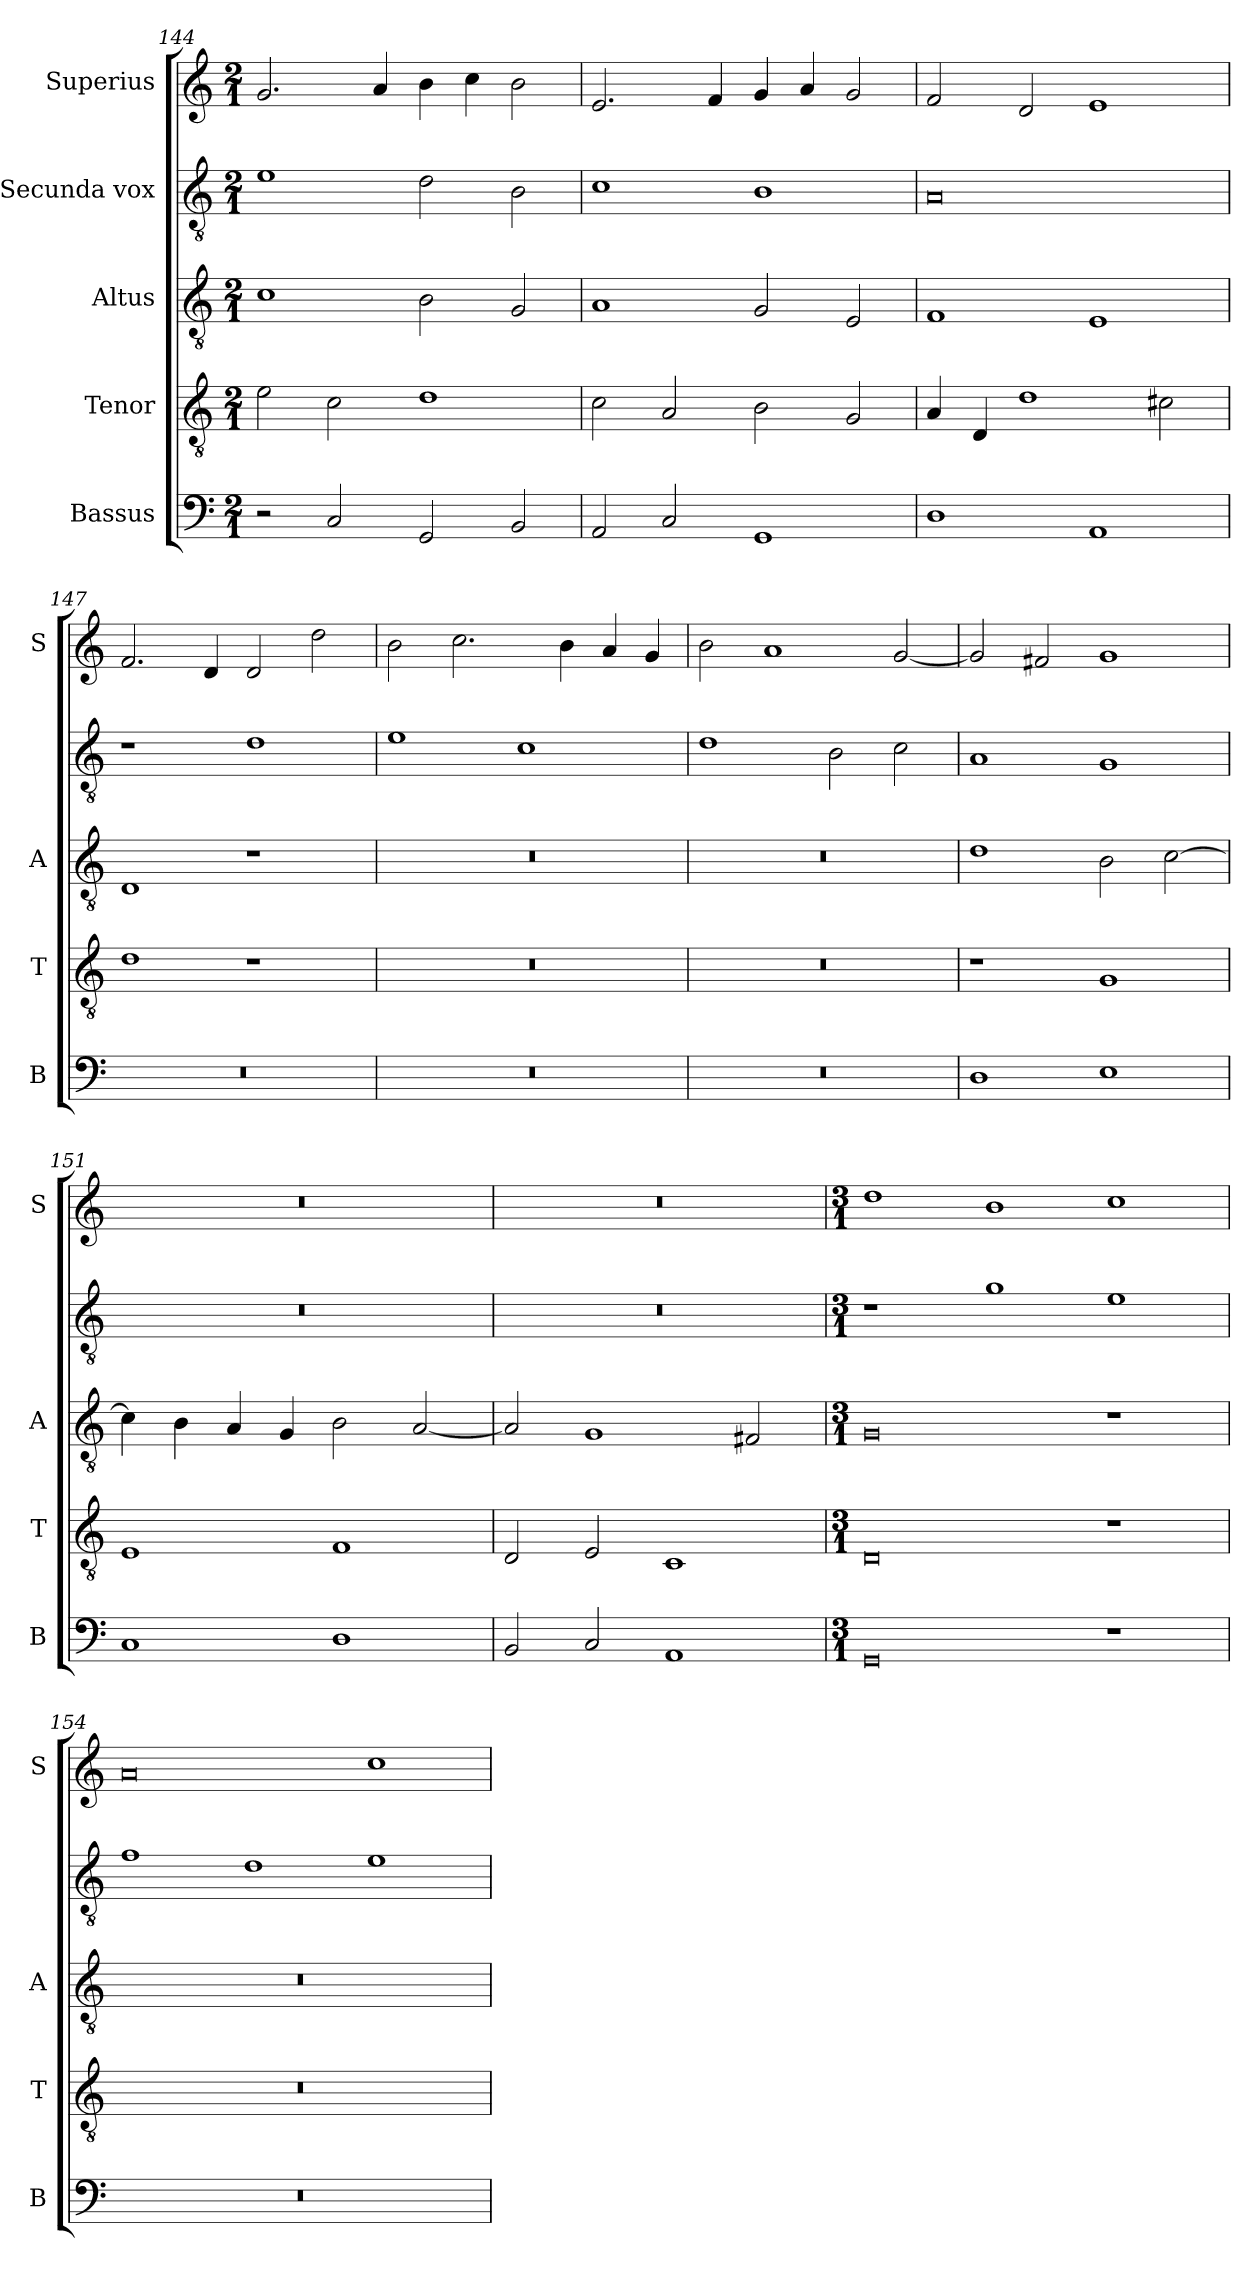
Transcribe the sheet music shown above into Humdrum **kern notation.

**kern	**kern	**kern	**kern	**kern
*part5	*part4	*part3	*part2	*part1
*staff5	*staff4	*staff3	*staff2	*staff1
*I"Bassus	*I"Tenor	*I"Altus	*I"Secunda vox	*I"Superius
*I'B	*I'T	*I'A	*	*I'S
*clefF4	*clefGv2	*clefGv2	*clefGv2	*clefG2
*k[]	*k[]	*k[]	*k[]	*k[]
*M2/1	*M2/1	*M2/1	*M2/1	*M2/1
=144	=144	=144	=144	=144
2r	2e\	1c	1e	2.g/
2C/	2c\	.	.	.
.	.	.	.	4a/
2GG/	1d	2B\	2d\	4b\
.	.	.	.	4cc\
2BB/	.	2G/	2B\	2b\
=145	=145	=145	=145	=145
2AA/	2c\	1A	1c	2.e/
2C/	2A/	.	.	.
.	.	.	.	4f/
1GG	2B\	2G/	1B	4g/
.	.	.	.	4a/
.	2G/	2E/	.	2g/
=146	=146	=146	=146	=146
1D	4A/	1F	0A	2f/
.	4D/	.	.	.
.	1d	.	.	2d/
1AA	.	1E	.	1e
.	2c#X\	.	.	.
=147	=147	=147	=147	=147
0r	1d	1D	1r	2.f/
.	.	.	.	4d/
.	1r	1r	1d	2d/
.	.	.	.	2dd\
=148	=148	=148	=148	=148
0r	0r	0r	1e	2b\
.	.	.	.	2.cc\
.	.	.	1c	.
.	.	.	.	4b\
.	.	.	.	4a/
.	.	.	.	4g/
=149	=149	=149	=149	=149
0r	0r	0r	1d	2b\
.	.	.	.	1a
.	.	.	2B\	.
.	.	.	2c\	[2g/
=150	=150	=150	=150	=150
1D	1r	1d	1A	2g/]
.	.	.	.	2f#X/
1E	1G	2B\	1G	1g
.	.	[2c\	.	.
=151	=151	=151	=151	=151
1C	1E	4c\]	0r	0r
.	.	4B\	.	.
.	.	4A/	.	.
.	.	4G/	.	.
1D	1F	2B\	.	.
.	.	[2A/	.	.
=152	=152	=152	=152	=152
2BB/	2D/	2A/]	0r	0r
2C/	2E/	1G	.	.
1AA	1C	.	.	.
.	.	2F#X/	.	.
=153	=153	=153	=153	=153
*M3/1	*M3/1	*M3/1	*M3/1	*M3/1
0GG	0D	0G	1r	1dd
.	.	.	1g	1b
1r	1r	1r	1e	1cc
=154	=154	=154	=154	=154
0.r	0.r	0.r	1f	0a
.	.	.	1d	.
.	.	.	1e	1cc
=	=	=	=	=
*-	*-	*-	*-	*-
